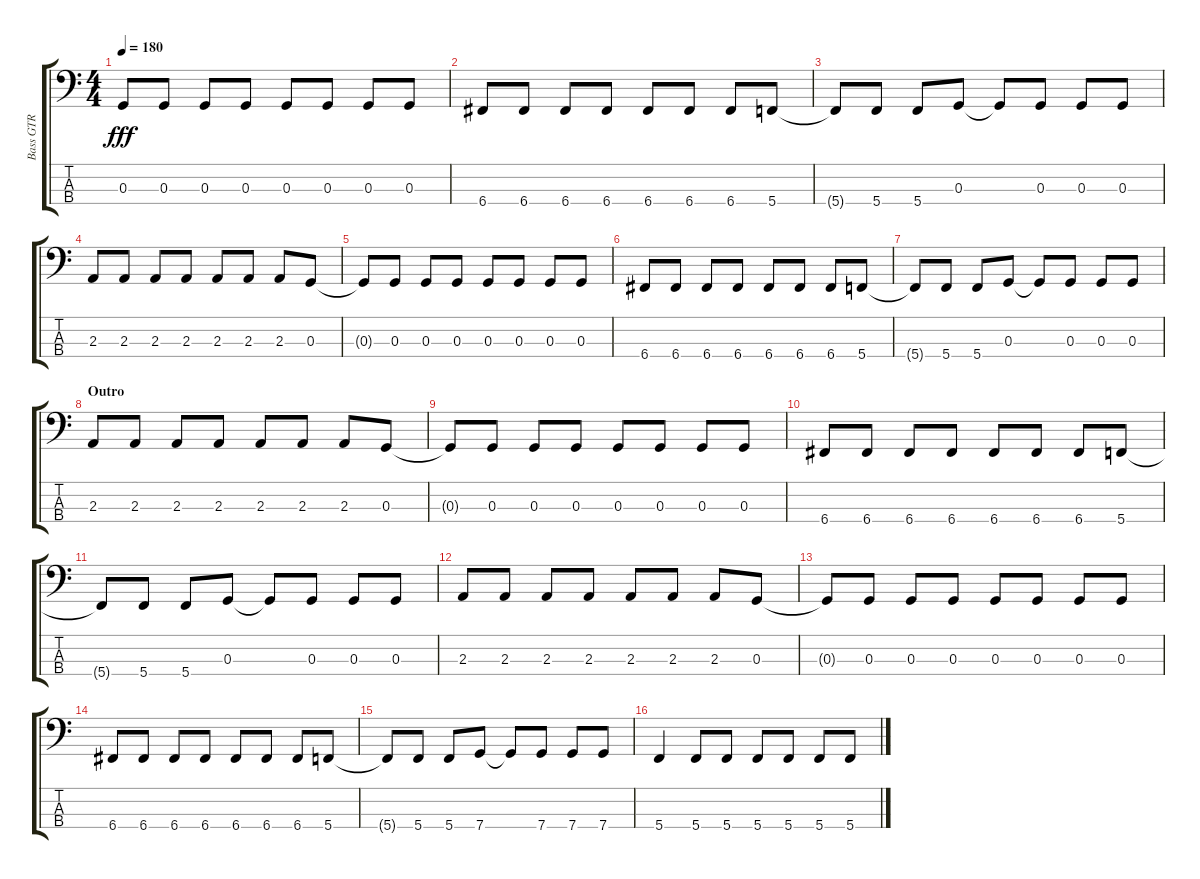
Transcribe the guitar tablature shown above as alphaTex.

\track ("Bass GTR" "Bass GTR") {instrument electricbassfinger}
\staff {score tabs}
\tuning (F2 C2 G1 C1) {hide}
\ts (4 4)
\tempo 180
\clef f4
\ks aminor
0.3{t}.8{dy fff} 0.3.8 0.3.8 0.3.8 0.3.8 0.3.8 0.3.8 0.3.8 |
6.4.8 6.4.8 6.4.8 6.4.8 6.4.8 6.4.8 6.4.8 5.4.8 |
5.4{t}.8 5.4.8 5.4.8 0.3.8 0.3{t}.8 0.3.8 0.3.8 0.3.8 |
2.3.8 2.3.8 2.3.8 2.3.8 2.3.8 2.3.8 2.3.8 0.3.8 |
0.3{t}.8 0.3.8 0.3.8 0.3.8 0.3.8 0.3.8 0.3.8 0.3.8 |
6.4.8 6.4.8 6.4.8 6.4.8 6.4.8 6.4.8 6.4.8 5.4.8 |
5.4{t}.8 5.4.8 5.4.8 0.3.8 0.3{t}.8 0.3.8 0.3.8 0.3.8 |
\section ("" "Outro")
2.3.8 2.3.8 2.3.8 2.3.8 2.3.8 2.3.8 2.3.8 0.3.8 |
0.3{t}.8 0.3.8 0.3.8 0.3.8 0.3.8 0.3.8 0.3.8 0.3.8 |
6.4.8 6.4.8 6.4.8 6.4.8 6.4.8 6.4.8 6.4.8 5.4.8 |
5.4{t}.8 5.4.8 5.4.8 0.3.8 0.3{t}.8 0.3.8 0.3.8 0.3.8 |
2.3.8 2.3.8 2.3.8 2.3.8 2.3.8 2.3.8 2.3.8 0.3.8 |
0.3{t}.8 0.3.8 0.3.8 0.3.8 0.3.8 0.3.8 0.3.8 0.3.8 |
6.4.8 6.4.8 6.4.8 6.4.8 6.4.8 6.4.8 6.4.8 5.4.8 |
5.4{t}.8 5.4.8 5.4.8 7.4.8 7.4{t}.8 7.4.8 7.4.8 7.4.8 |
5.4.4 5.4.8 5.4.8 5.4.8 5.4.8 5.4.8 5.4.8
